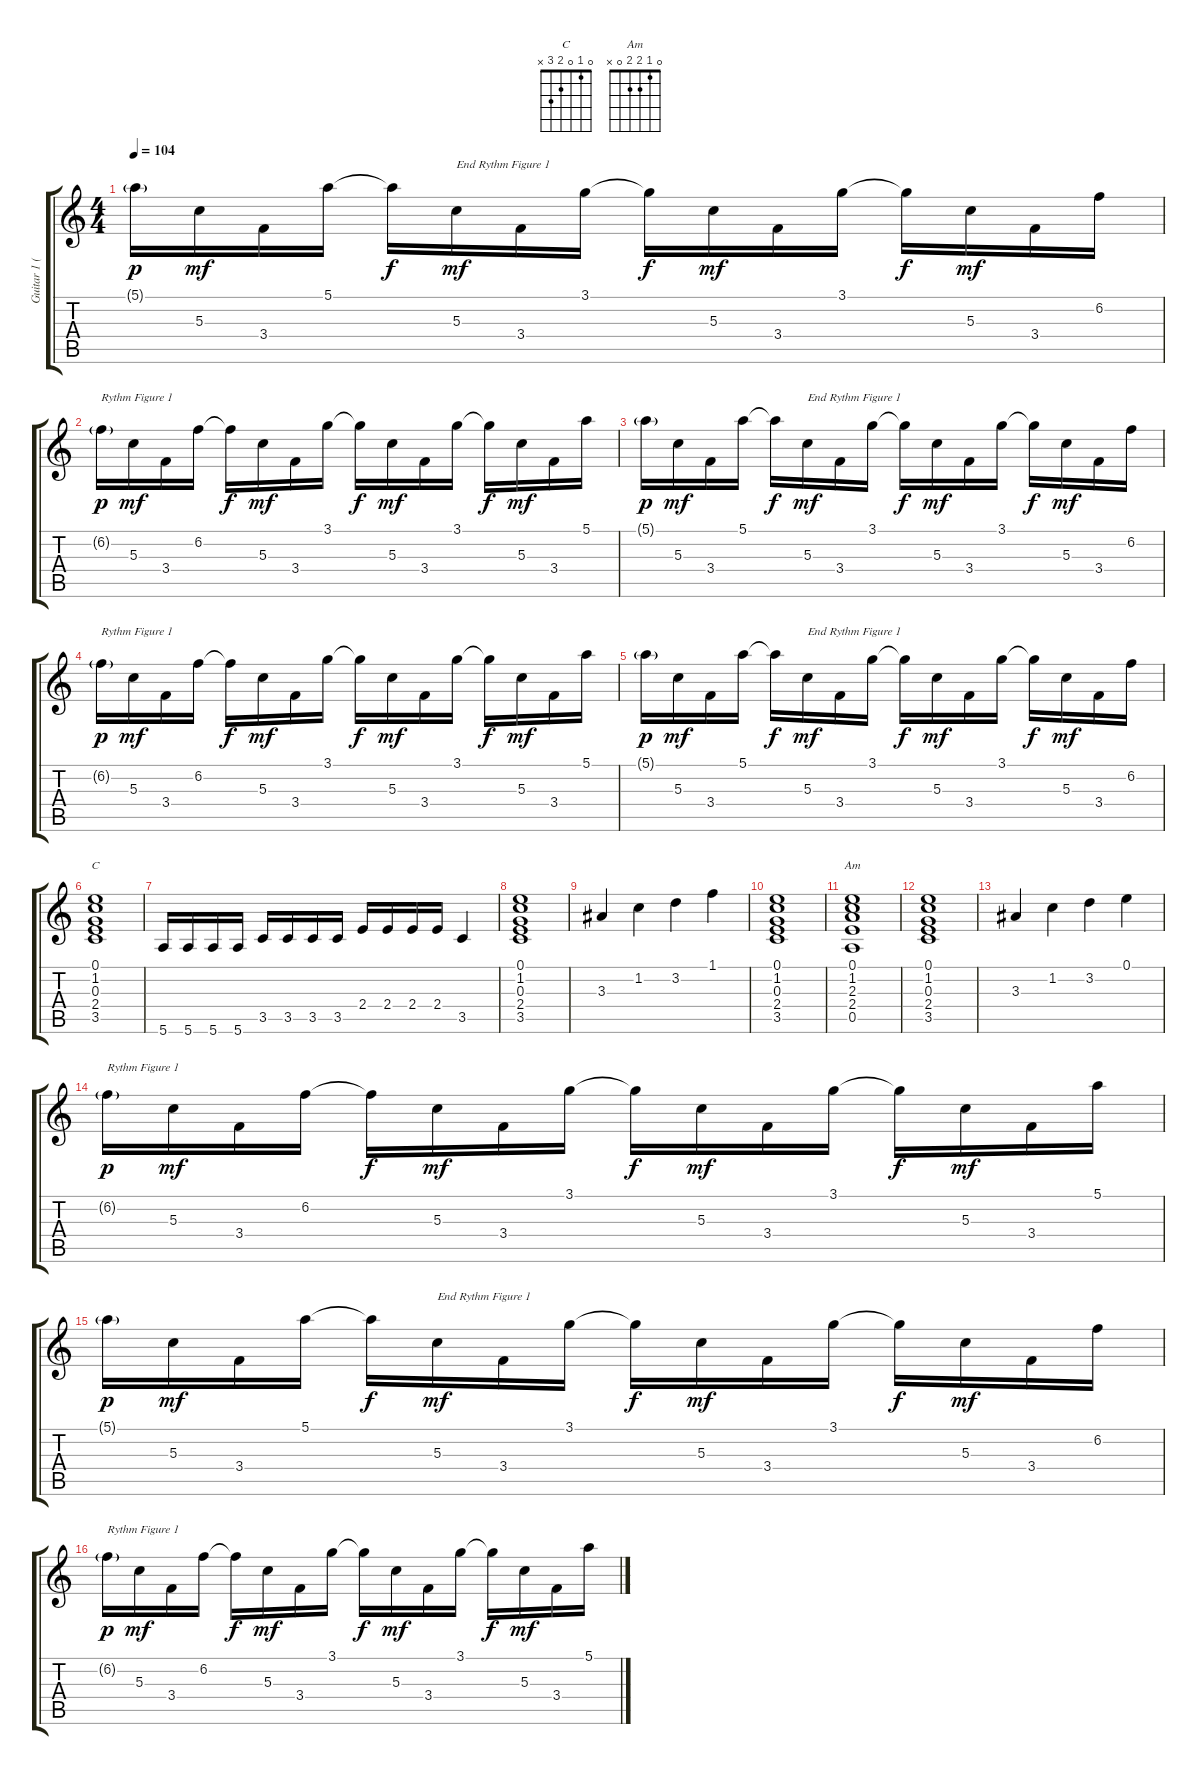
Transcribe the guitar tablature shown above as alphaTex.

\track ("Guitar 1 (Lead)" "Guitar 1 (") {instrument acousticguitarsteel}
\staff {score tabs}
\tuning (E4 B3 G3 D3 A2 E2) {hide}
\chord ("C" 0 1 0 2 3 x)
\chord ("Am" 0 1 2 2 0 x)
\ts (4 4)
\tempo 104
\clef g2
\ks c
5.1{g}.16{dy p} 5.3.16{dy mf} 3.4.16 5.1.16 5.1{t}.16{dy f} 5.3.16{txt "End Rythm Figure 1" dy mf} 3.4.16 3.1.16 3.1{t}.16{dy f} 5.3.16{dy mf} 3.4.16 3.1.16 3.1{t}.16{dy f} 5.3.16{dy mf} 3.4.16 6.2.16 |
6.2{g}.16{txt "Rythm Figure 1" dy p} 5.3.16{dy mf} 3.4.16 6.2.16 6.2{t}.16{dy f} 5.3.16{dy mf} 3.4.16 3.1.16 3.1{t}.16{dy f} 5.3.16{dy mf} 3.4.16 3.1.16 3.1{t}.16{dy f} 5.3.16{dy mf} 3.4.16 5.1.16 |
5.1{g}.16{dy p} 5.3.16{dy mf} 3.4.16 5.1.16 5.1{t}.16{dy f} 5.3.16{txt "End Rythm Figure 1" dy mf} 3.4.16 3.1.16 3.1{t}.16{dy f} 5.3.16{dy mf} 3.4.16 3.1.16 3.1{t}.16{dy f} 5.3.16{dy mf} 3.4.16 6.2.16 |
6.2{g}.16{txt "Rythm Figure 1" dy p} 5.3.16{dy mf} 3.4.16 6.2.16 6.2{t}.16{dy f} 5.3.16{dy mf} 3.4.16 3.1.16 3.1{t}.16{dy f} 5.3.16{dy mf} 3.4.16 3.1.16 3.1{t}.16{dy f} 5.3.16{dy mf} 3.4.16 5.1.16 |
5.1{g}.16{dy p} 5.3.16{dy mf} 3.4.16 5.1.16 5.1{t}.16{dy f} 5.3.16{txt "End Rythm Figure 1" dy mf} 3.4.16 3.1.16 3.1{t}.16{dy f} 5.3.16{dy mf} 3.4.16 3.1.16 3.1{t}.16{dy f} 5.3.16{dy mf} 3.4.16 6.2.16 |
(0.1 1.2 0.3 2.4 3.5).1{ch "C"} |
5.6.16 5.6.16 5.6.16 5.6.16 3.5.16 3.5.16 3.5.16 3.5.16 2.4.16 2.4.16 2.4.16 2.4.16 3.5.4 |
(0.1 1.2 0.3 2.4 3.5).1 |
3.3.4 1.2.4 3.2.4 1.1.4 |
(0.1 1.2 0.3 2.4 3.5).1 |
(0.1 1.2 2.3 2.4 0.5).1{ch "Am"} |
(0.1 1.2 0.3 2.4 3.5).1 |
3.3.4 1.2.4 3.2.4 0.1.4 |
6.2{g}.16{txt "Rythm Figure 1" dy p} 5.3.16{dy mf} 3.4.16 6.2.16 6.2{t}.16{dy f} 5.3.16{dy mf} 3.4.16 3.1.16 3.1{t}.16{dy f} 5.3.16{dy mf} 3.4.16 3.1.16 3.1{t}.16{dy f} 5.3.16{dy mf} 3.4.16 5.1.16 |
5.1{g}.16{dy p} 5.3.16{dy mf} 3.4.16 5.1.16 5.1{t}.16{dy f} 5.3.16{txt "End Rythm Figure 1" dy mf} 3.4.16 3.1.16 3.1{t}.16{dy f} 5.3.16{dy mf} 3.4.16 3.1.16 3.1{t}.16{dy f} 5.3.16{dy mf} 3.4.16 6.2.16 |
6.2{g}.16{txt "Rythm Figure 1" dy p} 5.3.16{dy mf} 3.4.16 6.2.16 6.2{t}.16{dy f} 5.3.16{dy mf} 3.4.16 3.1.16 3.1{t}.16{dy f} 5.3.16{dy mf} 3.4.16 3.1.16 3.1{t}.16{dy f} 5.3.16{dy mf} 3.4.16 5.1.16
